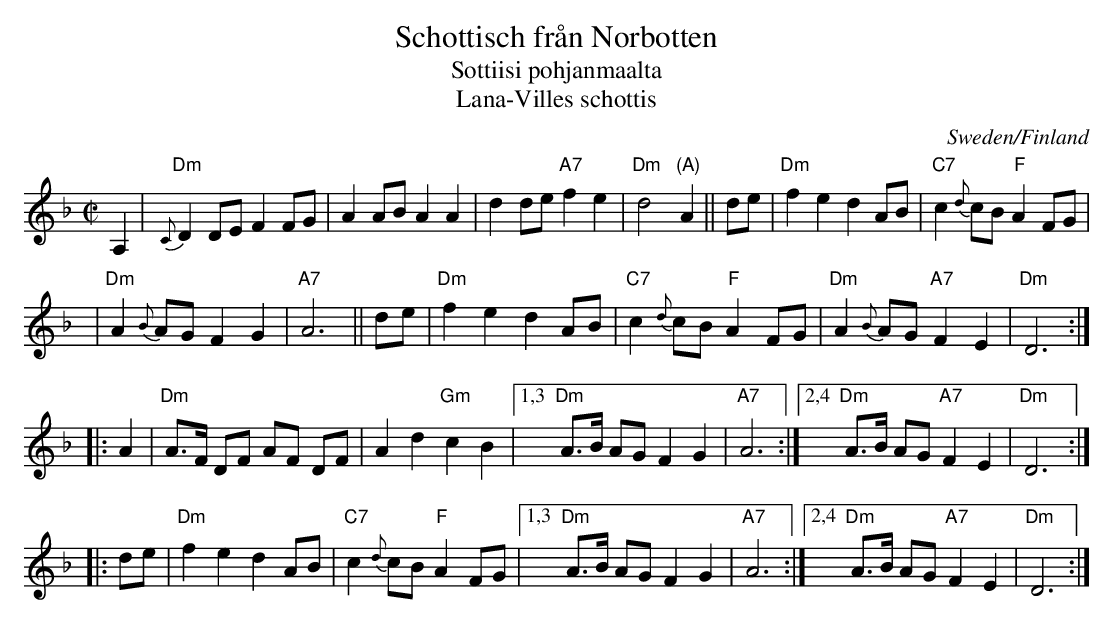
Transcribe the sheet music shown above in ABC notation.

X:1
T: Schottisch fr\aan Norbotten
T: Sottiisi pohjanmaalta
T: Lana-Villes schottis
O: Sweden/Finland
M: C|
L: 1/8
K: Dm
A,2 \
| "Dm"{C}D2 DE F2 FG | A2 AB A2 A2 | d2 de "A7"f2 e2 | "Dm"d4 "(A)"A2 || de | "Dm"f2 e2 d2 AB | "C7"c2 {d}cB "F"A2 FG |
y3\
| "Dm"A2 {B}AG F2 G2 | "A7"A6 || de | "Dm"f2 e2 d2 AB | "C7"c2 {d}cB "F"A2 FG | "Dm"A2 {B}AG "A7"F2 E2 | "Dm"D6 :|
|: A2 \
| "Dm"A>F DF AF DF | A2 d2 "Gm"c2 B2 |1,3 "Dm"A>B AG F2 G2 | "A7"A6 :|2,4 "Dm"A>B AG "A7"F2 E2 | "Dm"D6 :|
|: de \
| "Dm"f2 e2 d2 AB | "C7"c2 {d}cB "F"A2 FG |1,3 "Dm"A>B AG F2 G2 | "A7"A6 :|2,4 "Dm"A>B AG "A7"F2 E2 | "Dm"D6 :|
